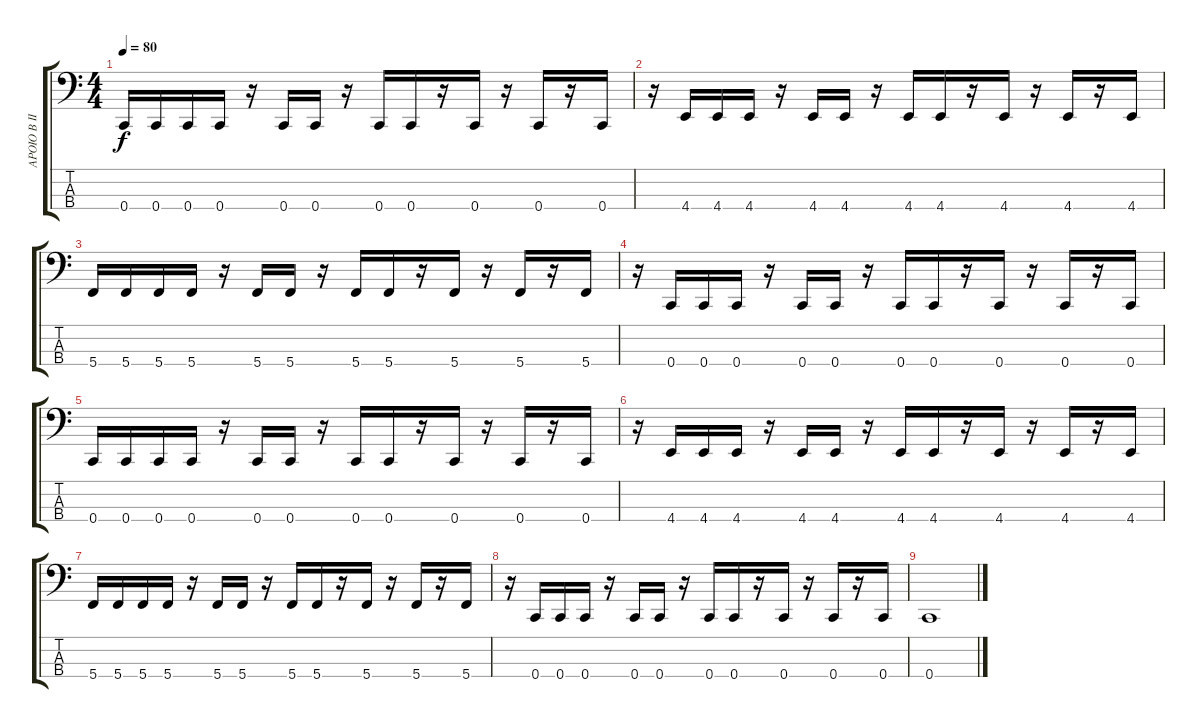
\track ("APOIO B III " "APOIO B II") {instrument electricbassfinger}
\staff {score tabs}
\tuning (F2 C2 G1 C1) {hide}
\ts (4 4)
\section ("" "")
\tempo 80
\clef f4
\ks c
0.4.16{dy f} 0.4.16 0.4.16 0.4.16 r.16 0.4.16 0.4.16 r.16 0.4.16 0.4.16 r.16 0.4.16 r.16 0.4.16 r.16 0.4.16 |
r.16 4.4.16 4.4.16 4.4.16 r.16 4.4.16 4.4.16 r.16 4.4.16 4.4.16 r.16 4.4.16 r.16 4.4.16 r.16 4.4.16 |
5.4.16 5.4.16 5.4.16 5.4.16 r.16 5.4.16 5.4.16 r.16 5.4.16 5.4.16 r.16 5.4.16 r.16 5.4.16 r.16 5.4.16 |
r.16 0.4.16 0.4.16 0.4.16 r.16 0.4.16 0.4.16 r.16 0.4.16 0.4.16 r.16 0.4.16 r.16 0.4.16 r.16 0.4.16 |
0.4.16 0.4.16 0.4.16 0.4.16 r.16 0.4.16 0.4.16 r.16 0.4.16 0.4.16 r.16 0.4.16 r.16 0.4.16 r.16 0.4.16 |
r.16 4.4.16 4.4.16 4.4.16 r.16 4.4.16 4.4.16 r.16 4.4.16 4.4.16 r.16 4.4.16 r.16 4.4.16 r.16 4.4.16 |
5.4.16 5.4.16 5.4.16 5.4.16 r.16 5.4.16 5.4.16 r.16 5.4.16 5.4.16 r.16 5.4.16 r.16 5.4.16 r.16 5.4.16 |
r.16 0.4.16 0.4.16 0.4.16 r.16 0.4.16 0.4.16 r.16 0.4.16 0.4.16 r.16 0.4.16 r.16 0.4.16 r.16 0.4.16 |
0.4.1
